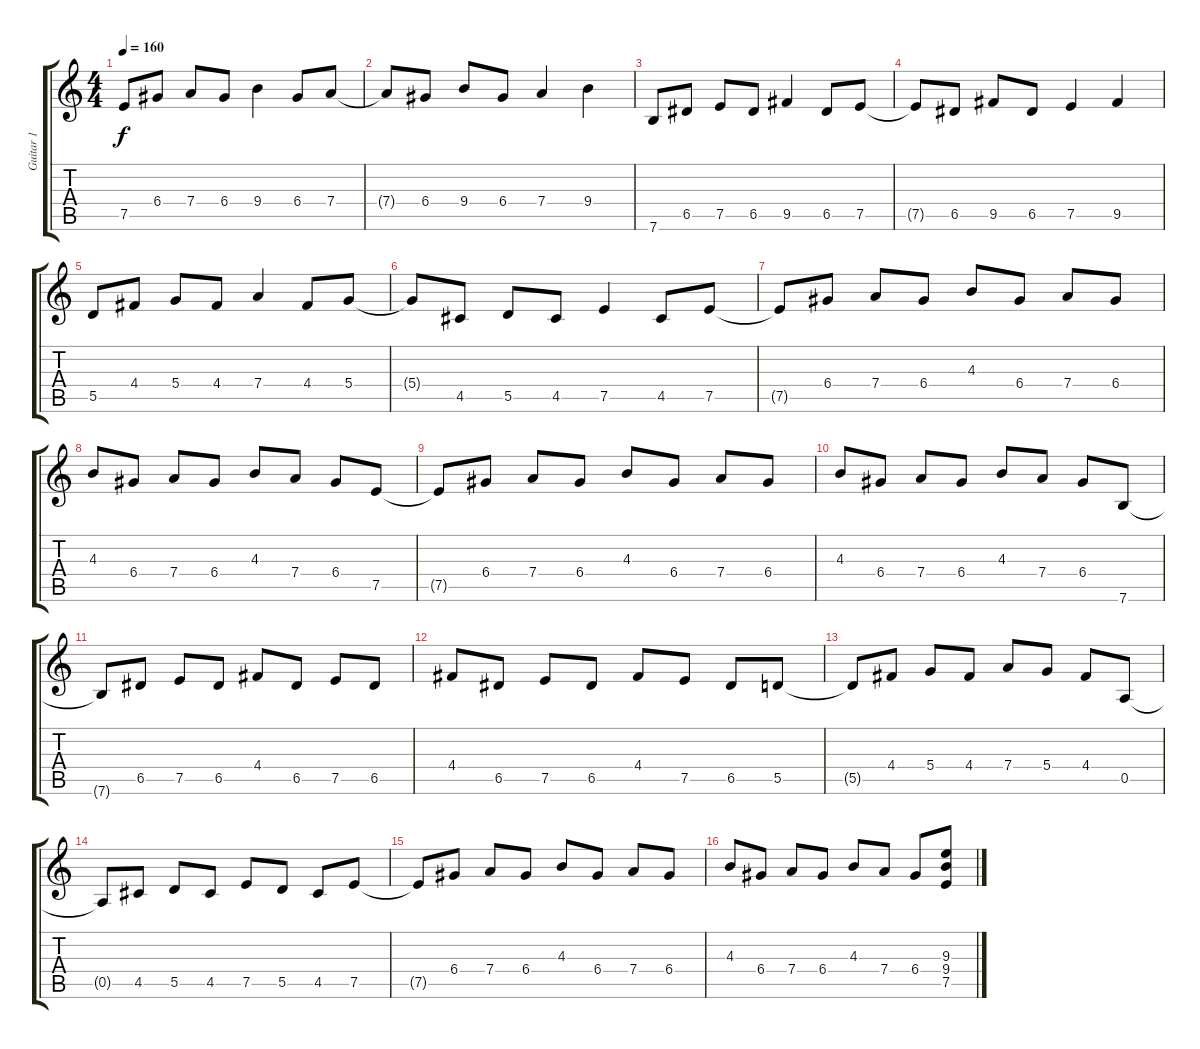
\track ("Guitar 1" "Guitar 1") {instrument distortionguitar}
\staff {score tabs}
\tuning (E4 B3 G3 D3 A2 E2) {hide}
\ts (4 4)
\tempo 160
\clef g2
\ks c
7.5.8{dy f instrument distortionguitar} 6.4.8 7.4.8 6.4.8 9.4.4 6.4.8 7.4.8 |
7.4{t}.8 6.4.8 9.4.8 6.4.8 7.4.4 9.4.4 |
7.6.8 6.5.8 7.5.8 6.5.8 9.5.4 6.5.8 7.5.8 |
7.5{t}.8 6.5.8 9.5.8 6.5.8 7.5.4 9.5.4 |
5.5.8 4.4.8 5.4.8 4.4.8 7.4.4 4.4.8 5.4.8 |
5.4{t}.8 4.5.8 5.5.8 4.5.8 7.5.4 4.5.8 7.5.8 |
7.5{t}.8 6.4.8 7.4.8 6.4.8 4.3.8 6.4.8 7.4.8 6.4.8 |
4.3.8 6.4.8 7.4.8 6.4.8 4.3.8 7.4.8 6.4.8 7.5.8 |
7.5{t}.8 6.4.8 7.4.8 6.4.8 4.3.8 6.4.8 7.4.8 6.4.8 |
4.3.8 6.4.8 7.4.8 6.4.8 4.3.8 7.4.8 6.4.8 7.6.8 |
7.6{t}.8 6.5.8 7.5.8 6.5.8 4.4.8 6.5.8 7.5.8 6.5.8 |
4.4.8 6.5.8 7.5.8 6.5.8 4.4.8 7.5.8 6.5.8 5.5.8 |
5.5{t}.8 4.4.8 5.4.8 4.4.8 7.4.8 5.4.8 4.4.8 0.5.8 |
0.5{t}.8 4.5.8 5.5.8 4.5.8 7.5.8 5.5.8 4.5.8 7.5.8 |
7.5{t}.8 6.4.8 7.4.8 6.4.8 4.3.8 6.4.8 7.4.8 6.4.8 |
4.3.8 6.4.8 7.4.8 6.4.8 4.3.8 7.4.8 6.4.8 (9.3 9.4 7.5).8
